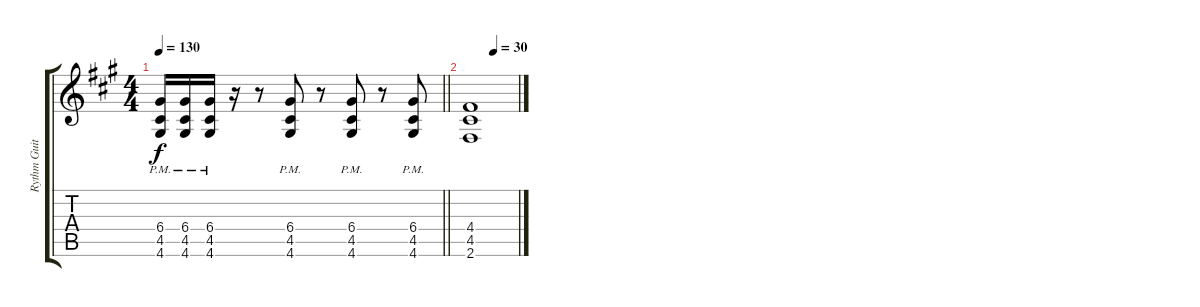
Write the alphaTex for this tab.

\track ("Rythm Guitar 1" "Rythm Guit") {instrument distortionguitar}
\staff {score tabs}
\tuning (E4 B3 G3 D3 A2 E2) {hide}
\ts (4 4)
\tempo 130
\clef g2
\barLineRight lightlight
\ks f#minor
(6.4{pm} 4.5{pm} 4.6{pm}).16{dy f} (6.4{pm} 4.5{pm} 4.6{pm}).16 (6.4{pm} 4.5{pm} 4.6{pm}).16 r.16 r.8 (6.4{pm} 4.5{pm} 4.6{pm}).8 r.8 (6.4{pm} 4.5{pm} 4.6{pm}).8 r.8 (6.4{pm} 4.5{pm} 4.6{pm}).8 |
\tempo (30 0.5)
(4.4 4.5 2.6).1
